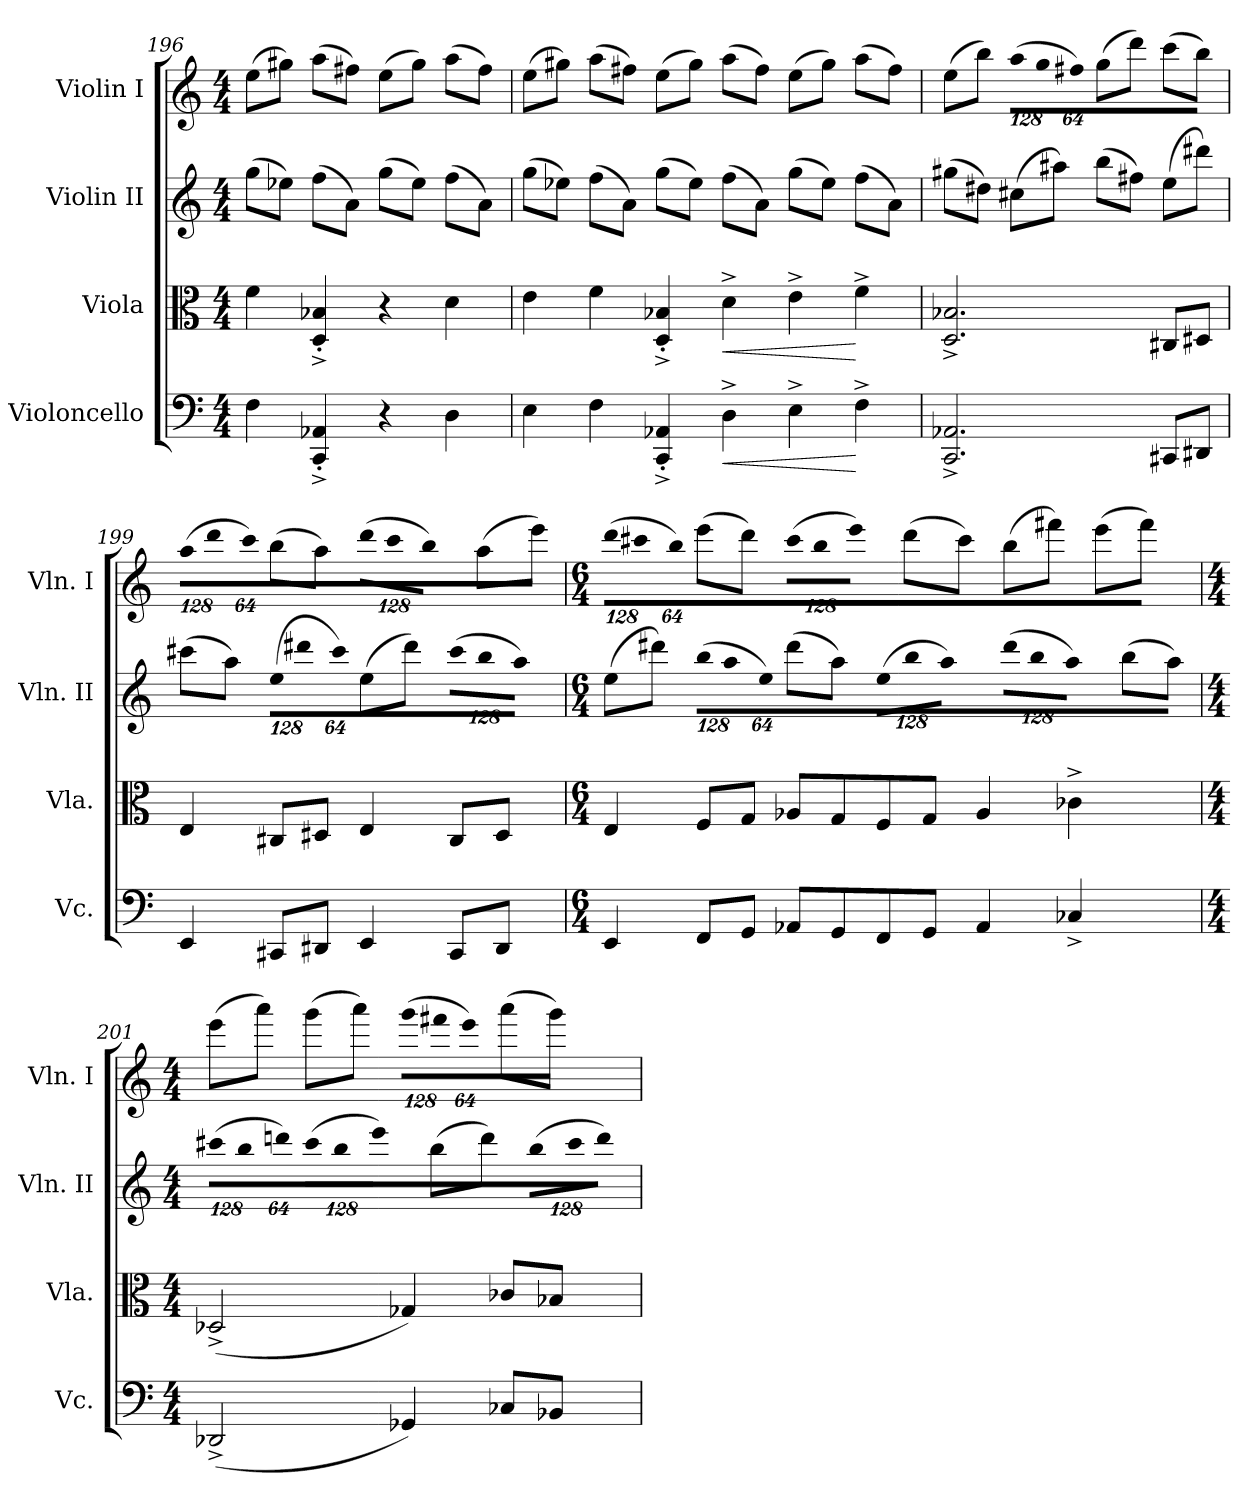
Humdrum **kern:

**kern	**dynam	**kern	**dynam	**kern	**kern
*part4	*part4	*part3	*part3	*part2	*part1
*staff4	*staff4	*staff3	*staff3	*staff2	*staff1
*I"Violoncello	*	*I"Viola	*	*I"Violin II	*I"Violin I
*I'Vc.	*	*I'Vla.	*	*I'Vln. II	*I'Vln. I
!!LO:LB:g=z
*clefF4	*	*clefC3	*	*clefG2	*clefG2
*k[]	*	*k[]	*	*k[]	*k[]
*C:	*	*C:	*	*C:	*C:
*M4/4	*	*M4/4	*	*M4/4	*M4/4
=196	=196	=196	=196	=196	=196
4Fi\	.	4fi\	.	(8ggi\L	(8eei\L
.	.	.	.	8ee-Xi\J)	8gg#Xi\J)
4CCi/'^ 4AA-Xi'^	.	4Di/'^ 4B-Xi'^	.	(8ffi\L	(8aai\L
.	.	.	.	8ai\J)	8ff#Xi\J)
4r	.	4r	.	(8ggi\L	(8eei\L
.	.	.	.	8ee-i\J)	8gg#i\J)
4Di\	.	4di\	.	(8ffi\L	(8aai\L
.	.	.	.	8ai\J)	8ff#i\J)
=197	=197	=197	=197	=197	=197
4Ei\	.	4ei\	.	(8ggi\L	(8eei\L
.	.	.	.	8ee-Xi\J)	8gg#Xi\J)
4Fi\	.	4fi\	.	(8ffi\L	(8aai\L
.	.	.	.	8ai\J)	8ff#Xi\J)
4CCi/'^ 4AA-Xi'^	.	4Di/'^ 4B-Xi'^	.	(8ggi\L	(8eei\L
.	.	.	.	8ee-i\J)	8gg#i\J)
!	!LO:HP:b	!	!LO:HP:b	!	!
4D^i\	<	4d^i\	<	(8ffi\L	(8aai\L
.	.	.	.	8ai\J)	8ff#i\J)
4E^i\	.	4e^i\	.	(8ggi\L	(8eei\L
.	.	.	.	8ee-i\J)	8gg#i\J)
4F^i\	[	4f^i\	[	(8ffi\L	(8aai\L
.	.	.	.	8ai\J)	8ff#i\J)
=198	=198	=198	=198	=198	=198
2.CCi/^ 2.AA-Xi^	.	2.Di/^ 2.B-Xi^	.	(8gg#Xi\L	(8eei\L
.	.	.	.	8dd#Xi\J)	8bbi\J)
*	*	*	*	*	*Xbrackettup
!	!	!	!	!	!LO:N:vis=8
.	.	.	.	(8cc#Xi\L	(1024%85aai\L
!	!	!	!	!	!LO:N:vis=8
.	.	.	.	.	1024%85ggi\
.	.	.	.	8aa#Xi\J)	.
!	!	!	!	!	!LO:N:vis=8
.	.	.	.	.	512%43ff#Xi\J)
.	.	.	.	(8bbi\L	(8ggi\L
.	.	.	.	8ff#Xi\J)	8dddi\J)
8CC#Xi/L	.	8C#Xi/L	.	(8eei\L	(8ccci\L
8DD#Xi/J	.	8D#Xi/J	.	8ddd#Xi\J)	8bbi\J)
=199	=199	=199	=199	=199	=199
!	!	!	!	!	!LO:N:vis=8
4EEi/	.	4Ei/	.	(8ccc#Xi\L	(1024%85aai\L
!	!	!	!	!	!LO:N:vis=8
.	.	.	.	.	1024%85dddi\
.	.	.	.	8aai\J)	.
!	!	!	!	!	!LO:N:vis=8
.	.	.	.	.	512%43ccci\J)
*	*	*	*	*Xbrackettup	*
!	!	!	!	!LO:N:vis=8	!
8CC#Xi/L	.	8C#Xi/L	.	(1024%85eei\L	(8bbi\L
!	!	!	!	!LO:N:vis=8	!
.	.	.	.	1024%85ddd#Xi\	.
8DD#Xi/J	.	8D#Xi/J	.	.	8aai\J)
!	!	!	!	!LO:N:vis=8	!
.	.	.	.	512%43ccc#i\J)	.
!	!	!	!	!	!LO:N:vis=8
4EEi/	.	4Ei/	.	(8eei\L	(1024%85dddi\L
!	!	!	!	!	!LO:N:vis=8
.	.	.	.	.	1024%85ccci\
.	.	.	.	8ddd#i\J)	.
!	!	!	!	!	!LO:N:vis=8
.	.	.	.	.	512%43bbi\J)
!	!	!	!	!LO:N:vis=8	!
8CC#i/L	.	8C#i/L	.	(1024%85ccc#i\L	(8aai\L
!	!	!	!	!LO:N:vis=8	!
.	.	.	.	1024%85bbi\	.
8DD#i/J	.	8D#i/J	.	.	8eeei\J)
!	!	!	!	!LO:N:vis=8	!
.	.	.	.	512%43aai\J)	.
!!LO:PB:g=z
=200	=200	=200	=200	=200	=200
*M6/4	*	*M6/4	*	*M6/4	*M6/4
!	!	!	!	!	!LO:N:vis=8
4EEi/	.	4Ei/	.	(8eei\L	(1024%85dddi\L
!	!	!	!	!	!LO:N:vis=8
.	.	.	.	.	1024%85ccc#Xi\
.	.	.	.	8ddd#Xi\J)	.
!	!	!	!	!	!LO:N:vis=8
.	.	.	.	.	512%43bbi\J)
!	!	!	!	!LO:N:vis=8	!
8FFi/L	.	8Fi/L	.	(1024%85bbi\L	(8eeei\L
!	!	!	!	!LO:N:vis=8	!
.	.	.	.	1024%85aai\	.
8GGi/J	.	8Gi/J	.	.	8dddi\J)
!	!	!	!	!LO:N:vis=8	!
.	.	.	.	512%43eei\J)	.
!	!	!	!	!	!LO:N:vis=8
8AA-Xi/L	.	8A-Xi/L	.	(8ddd#i\L	(1024%85ccc#i\L
!	!	!	!	!	!LO:N:vis=8
.	.	.	.	.	1024%85bbi\
8GGi/	.	8Gi/	.	8aai\J)	.
!	!	!	!	!	!LO:N:vis=8
.	.	.	.	.	512%43eeei\J)
!	!	!	!	!LO:N:vis=8	!
8FFi/	.	8Fi/	.	(1024%85eei\L	(8dddi\L
!	!	!	!	!LO:N:vis=8	!
.	.	.	.	1024%85bbi\	.
8GGi/J	.	8Gi/J	.	.	8ccc#i\J)
!	!	!	!	!LO:N:vis=8	!
.	.	.	.	512%43aai\J)	.
!	!	!	!	!LO:N:vis=8	!
4AA-i/	.	4A-i/	.	(1024%85ddd#i\L	(8bbi\L
!	!	!	!	!LO:N:vis=8	!
.	.	.	.	1024%85bbi\	.
.	.	.	.	.	8fff#Xi\J)
!	!	!	!	!LO:N:vis=8	!
.	.	.	.	512%43aai\J)	.
4C-X^i/	.	4c-X^i\	.	(8bbi\L	(8eeei\L
.	.	.	.	8aai\J)	8fff#i\J)
=201	=201	=201	=201	=201	=201
*M4/4	*	*M4/4	*	*M4/4	*M4/4
!	!	!	!	!LO:N:vis=8	!
(2DD-X^i/	.	(2D-X^i/	.	(1024%85ccc#Xi\L	(8eeei\L
!	!	!	!	!LO:N:vis=8	!
.	.	.	.	1024%85bbi\	.
.	.	.	.	.	8aaai\J)
!	!	!	!	!LO:N:vis=8	!
.	.	.	.	512%43dddni\J)	.
!	!	!	!	!LO:N:vis=8	!
.	.	.	.	(1024%85ccc#i\L	(8gggi\L
!	!	!	!	!LO:N:vis=8	!
.	.	.	.	1024%85bbi\	.
.	.	.	.	.	8aaai\J)
!	!	!	!	!LO:N:vis=8	!
.	.	.	.	512%43eeei\J)	.
!	!	!	!	!	!LO:N:vis=8
4GG-Xi/)	.	4G-Xi/)	.	(8bbi\L	(1024%85gggi\L
!	!	!	!	!	!LO:N:vis=8
.	.	.	.	.	1024%85fff#Xi\
.	.	.	.	8dddi\J)	.
!	!	!	!	!	!LO:N:vis=8
.	.	.	.	.	512%43eeei\J)
!	!	!	!	!LO:N:vis=8	!
8C-Xi/L	.	8c-Xi/L	.	(1024%85bbi\L	(8aaai\L
!	!	!	!	!LO:N:vis=8	!
.	.	.	.	1024%85ccc#i\	.
8BB-Xi/J	.	8B-Xi/J	.	.	8gggi\J)
!	!	!	!	!LO:N:vis=8	!
.	.	.	.	512%43dddi\J)	.
=	=	=	=	=	=
*-	*-	*-	*-	*-	*-
